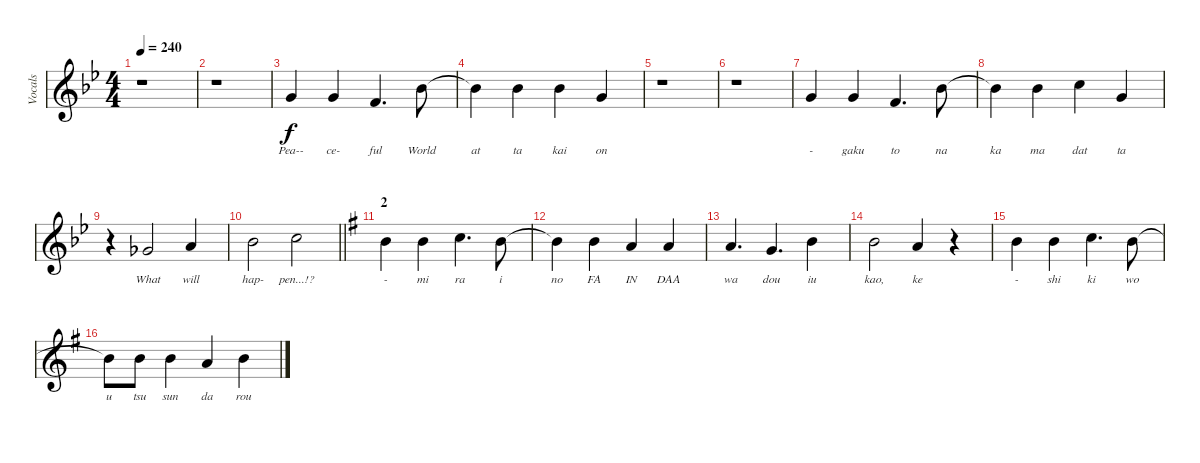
\track ("Vocals" "Vocals") {instrument cello}
\staff {score}
\tuning (E4 B3 G3 D3 A2 E2 B1) {hide}
\ts (4 4)
\tempo 240
\clef g2
\ks bb
r.1{dy f} |
r.1 |
3.1.4{lyrics (0 "Pea--") lyrics (1 "") lyrics (2 "") lyrics (3 "") lyrics (4 "")} 3.1.4{lyrics (0 "ce-") lyrics (1 "") lyrics (2 "") lyrics (3 "") lyrics (4 "")} 1.1.4{d lyrics (0 "ful") lyrics (1 "") lyrics (2 "") lyrics (3 "") lyrics (4 "")} 6.1.8{lyrics (0 "World") lyrics (1 "") lyrics (2 "") lyrics (3 "") lyrics (4 "")} |
6.1{t}.4{lyrics (0 "at") lyrics (1 "") lyrics (2 "") lyrics (3 "") lyrics (4 "")} 6.1.4{lyrics (0 "ta") lyrics (1 "") lyrics (2 "") lyrics (3 "") lyrics (4 "")} 6.1.4{lyrics (0 "kai") lyrics (1 "") lyrics (2 "") lyrics (3 "") lyrics (4 "")} 3.1.4{lyrics (0 "on") lyrics (1 "") lyrics (2 "") lyrics (3 "") lyrics (4 "")} |
r.1 |
r.1 |
3.1.4{lyrics (0 "-") lyrics (1 "") lyrics (2 "") lyrics (3 "") lyrics (4 "")} 3.1.4{lyrics (0 "gaku") lyrics (1 "") lyrics (2 "") lyrics (3 "") lyrics (4 "")} 1.1.4{d lyrics (0 "to") lyrics (1 "") lyrics (2 "") lyrics (3 "") lyrics (4 "")} 6.1.8{lyrics (0 "na") lyrics (1 "") lyrics (2 "") lyrics (3 "") lyrics (4 "")} |
6.1{t}.4{lyrics (0 "ka") lyrics (1 "") lyrics (2 "") lyrics (3 "") lyrics (4 "")} 6.1.4{lyrics (0 "ma") lyrics (1 "") lyrics (2 "") lyrics (3 "") lyrics (4 "")} 8.1.4{lyrics (0 "dat") lyrics (1 "") lyrics (2 "") lyrics (3 "") lyrics (4 "")} 3.1.4{lyrics (0 "ta") lyrics (1 "") lyrics (2 "") lyrics (3 "") lyrics (4 "")} |
r.4 2.1.2{lyrics (0 "What") lyrics (1 "") lyrics (2 "") lyrics (3 "") lyrics (4 "")} 5.1.4{lyrics (0 "will") lyrics (1 "") lyrics (2 "") lyrics (3 "") lyrics (4 "")} |
\barLineRight lightlight
6.1.2{lyrics (0 "hap-") lyrics (1 "") lyrics (2 "") lyrics (3 "") lyrics (4 "")} 8.1.2{lyrics (0 "pen...!?") lyrics (1 "") lyrics (2 "") lyrics (3 "") lyrics (4 "")} |
\section ("" "2")
\ks g
7.1.4{lyrics (0 "-") lyrics (1 "") lyrics (2 "") lyrics (3 "") lyrics (4 "")} 7.1.4{lyrics (0 "mi") lyrics (1 "") lyrics (2 "") lyrics (3 "") lyrics (4 "")} 8.1.4{d lyrics (0 "ra") lyrics (1 "") lyrics (2 "") lyrics (3 "") lyrics (4 "")} 7.1.8{lyrics (0 "i") lyrics (1 "") lyrics (2 "") lyrics (3 "") lyrics (4 "")} |
7.1{t}.4{lyrics (0 "no") lyrics (1 "") lyrics (2 "") lyrics (3 "") lyrics (4 "")} 7.1.4{lyrics (0 "FA") lyrics (1 "") lyrics (2 "") lyrics (3 "") lyrics (4 "")} 5.1.4{lyrics (0 "IN") lyrics (1 "") lyrics (2 "") lyrics (3 "") lyrics (4 "")} 5.1.4{lyrics (0 "DAA") lyrics (1 "") lyrics (2 "") lyrics (3 "") lyrics (4 "")} |
5.1.4{d lyrics (0 "wa") lyrics (1 "") lyrics (2 "") lyrics (3 "") lyrics (4 "")} 3.1.4{d lyrics (0 "dou") lyrics (1 "") lyrics (2 "") lyrics (3 "") lyrics (4 "")} 7.1.4{lyrics (0 "iu") lyrics (1 "") lyrics (2 "") lyrics (3 "") lyrics (4 "")} |
7.1.2{lyrics (0 "kao,") lyrics (1 "") lyrics (2 "") lyrics (3 "") lyrics (4 "")} 5.1.4{lyrics (0 "ke") lyrics (1 "") lyrics (2 "") lyrics (3 "") lyrics (4 "")} r.4 |
7.1.4{lyrics (0 "-") lyrics (1 "") lyrics (2 "") lyrics (3 "") lyrics (4 "")} 7.1.4{lyrics (0 "shi") lyrics (1 "") lyrics (2 "") lyrics (3 "") lyrics (4 "")} 8.1.4{d lyrics (0 "ki") lyrics (1 "") lyrics (2 "") lyrics (3 "") lyrics (4 "")} 7.1.8{lyrics (0 "wo") lyrics (1 "") lyrics (2 "") lyrics (3 "") lyrics (4 "")} |
7.1{t}.8{lyrics (0 "u") lyrics (1 "") lyrics (2 "") lyrics (3 "") lyrics (4 "")} 7.1.8{lyrics (0 "tsu") lyrics (1 "") lyrics (2 "") lyrics (3 "") lyrics (4 "")} 7.1.4{lyrics (0 "sun") lyrics (1 "") lyrics (2 "") lyrics (3 "") lyrics (4 "")} 5.1.4{lyrics (0 "da") lyrics (1 "") lyrics (2 "") lyrics (3 "") lyrics (4 "")} 7.1.4{lyrics (0 "rou") lyrics (1 "") lyrics (2 "") lyrics (3 "") lyrics (4 "")}
